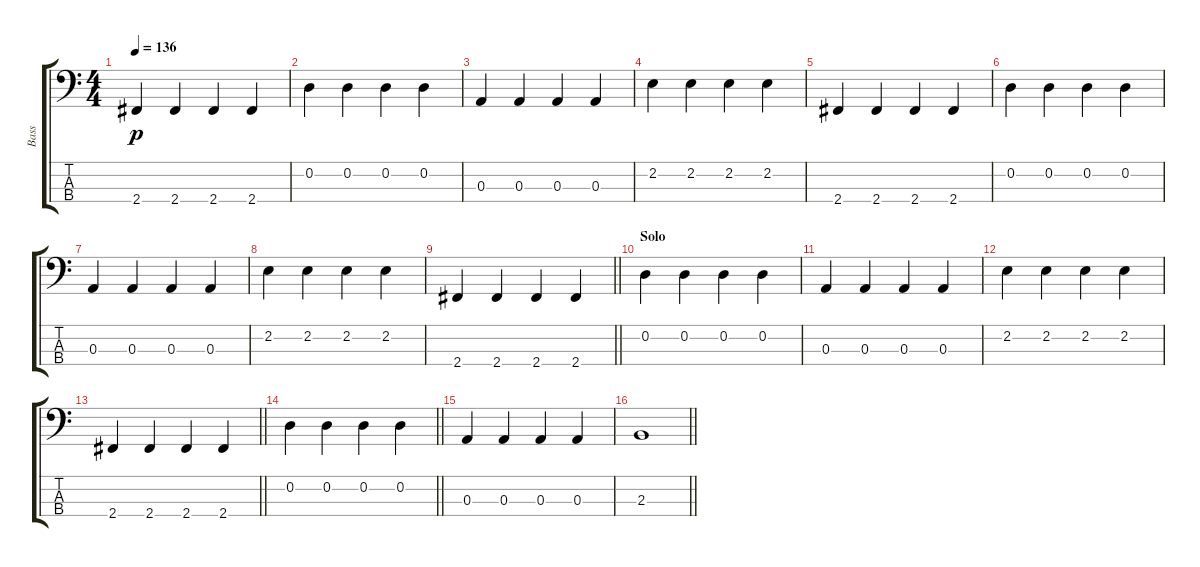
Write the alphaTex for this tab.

\track ("Bass" "Bass") {instrument electricbassfinger}
\staff {score tabs}
\tuning (G2 D2 A1 E1) {hide}
\ts (4 4)
\tempo 136
\clef f4
\ks c
2.4.4{dy p} 2.4.4 2.4.4 2.4.4 |
0.2.4 0.2.4 0.2.4 0.2.4 |
0.3.4 0.3.4 0.3.4 0.3.4 |
2.2.4 2.2.4 2.2.4 2.2.4 |
2.4.4 2.4.4 2.4.4 2.4.4 |
0.2.4 0.2.4 0.2.4 0.2.4 |
0.3.4 0.3.4 0.3.4 0.3.4 |
2.2.4 2.2.4 2.2.4 2.2.4 |
\barLineRight lightlight
2.4.4 2.4.4 2.4.4 2.4.4 |
\section ("" "Solo")
0.2.4 0.2.4 0.2.4 0.2.4 |
0.3.4 0.3.4 0.3.4 0.3.4 |
2.2.4 2.2.4 2.2.4 2.2.4 |
\barLineRight lightlight
2.4.4 2.4.4 2.4.4 2.4.4 |
\barLineRight lightlight
0.2.4 0.2.4 0.2.4 0.2.4 |
0.3.4 0.3.4 0.3.4 0.3.4 |
\barLineRight lightlight
2.3.1
